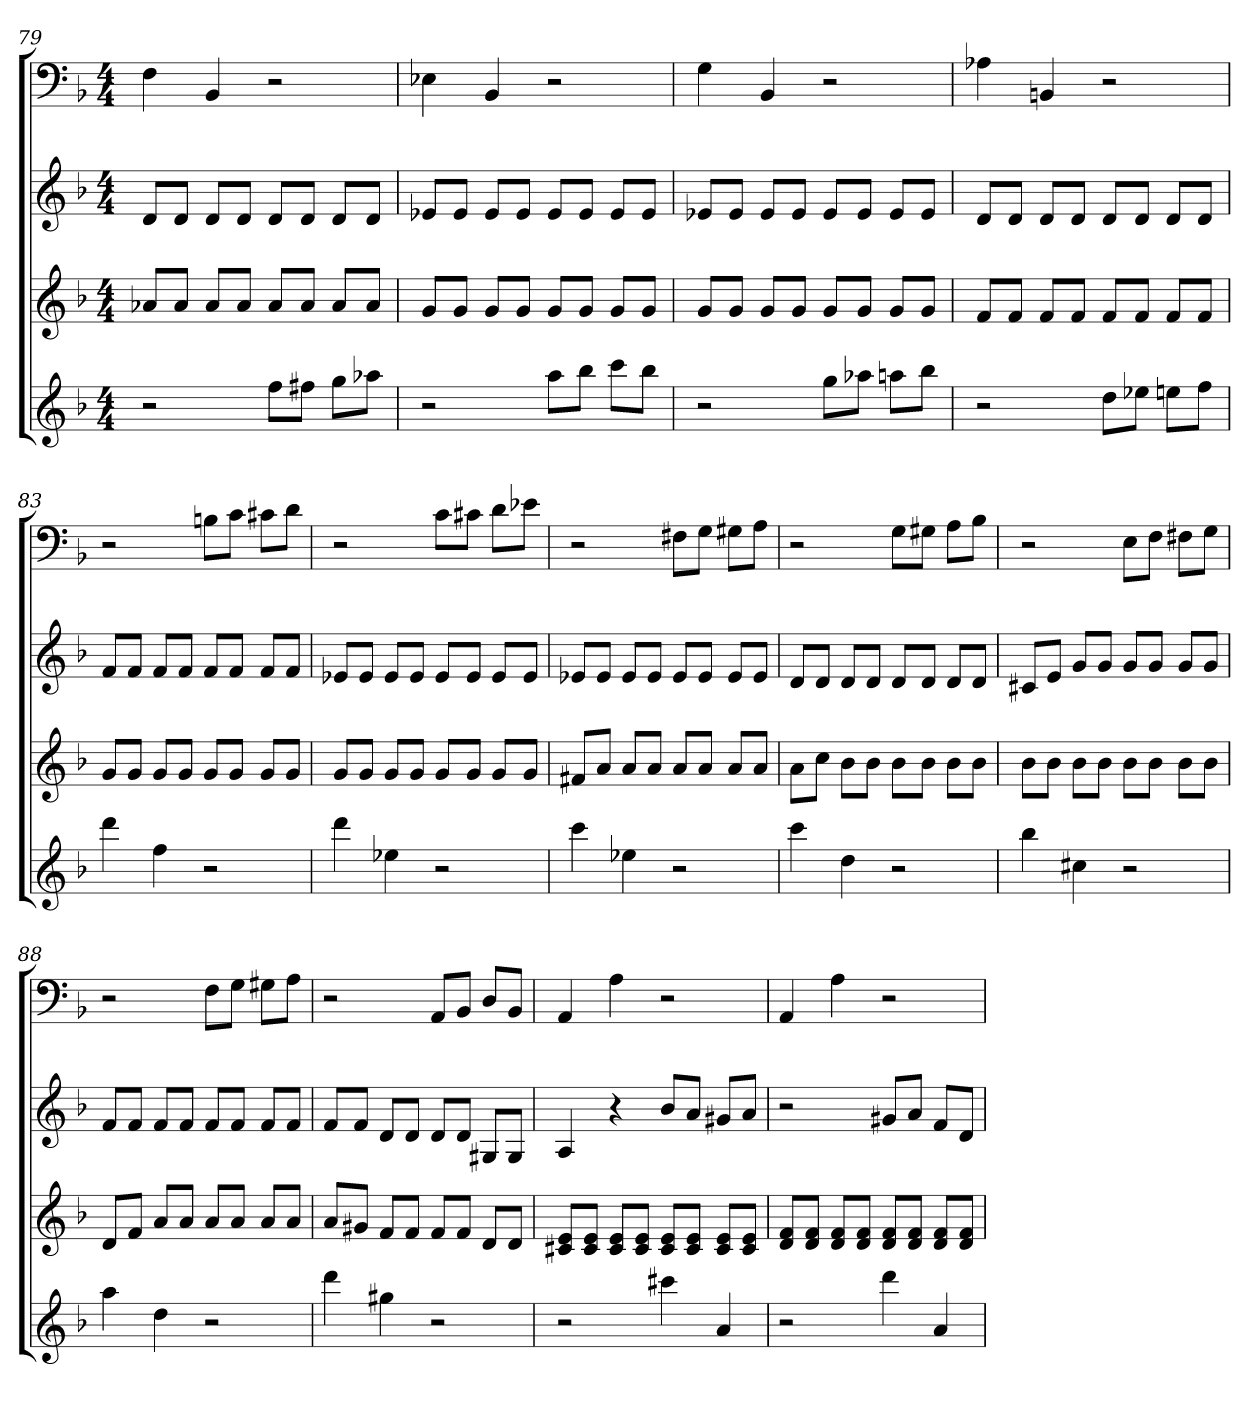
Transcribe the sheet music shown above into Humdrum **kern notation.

**kern	**kern	**kern	**kern
*part4	*part3	*part2	*part1
*staff4	*staff3	*staff2	*staff1
*k[b-]	*k[b-]	*k[b-]	*k[b-]
*F:	*F:	*F:	*F:
*M4/4	*M4/4	*M4/4	*M4/4
=79	=79	=79	=79
2r	8a-XL	8dL	4F
.	8a-J	8dJ	.
.	8a-L	8dL	4BB-
.	8a-J	8dJ	.
8ffL	8a-L	8dL	2r
8ff#XJ	8a-J	8dJ	.
8ggL	8a-L	8dL	.
8aa-XJ	8a-J	8dJ	.
=80	=80	=80	=80
2r	8gL	8e-XL	4E-X
.	8gJ	8e-J	.
.	8gL	8e-L	4BB-
.	8gJ	8e-J	.
8aaL	8gL	8e-L	2r
8bb-J	8gJ	8e-J	.
8cccL	8gL	8e-L	.
8bb-J	8gJ	8e-J	.
=81	=81	=81	=81
2r	8gL	8e-XL	4G
.	8gJ	8e-J	.
.	8gL	8e-L	4BB-
.	8gJ	8e-J	.
8ggL	8gL	8e-L	2r
8aa-XJ	8gJ	8e-J	.
8aanL	8gL	8e-L	.
8bb-J	8gJ	8e-J	.
=82	=82	=82	=82
2r	8fL	8dL	4A-X
.	8fJ	8dJ	.
.	8fL	8dL	4BBn
.	8fJ	8dJ	.
8ddL	8fL	8dL	2r
8ee-XJ	8fJ	8dJ	.
8eenL	8fL	8dL	.
8ffJ	8fJ	8dJ	.
=83	=83	=83	=83
4ddd	8gL	8fL	2r
.	8gJ	8fJ	.
4ff	8gL	8fL	.
.	8gJ	8fJ	.
2r	8gL	8fL	8BnL
.	8gJ	8fJ	8cJ
.	8gL	8fL	8c#XL
.	8gJ	8fJ	8dJ
=84	=84	=84	=84
4ddd	8gL	8e-XL	2r
.	8gJ	8e-J	.
4ee-X	8gL	8e-L	.
.	8gJ	8e-J	.
2r	8gL	8e-L	8cL
.	8gJ	8e-J	8c#XJ
.	8gL	8e-L	8dL
.	8gJ	8e-J	8e-XJ
=85	=85	=85	=85
4ccc	8f#XL	8e-XL	2r
.	8aJ	8e-J	.
4ee-X	8aL	8e-L	.
.	8aJ	8e-J	.
2r	8aL	8e-L	8F#XL
.	8aJ	8e-J	8GJ
.	8aL	8e-L	8G#XL
.	8aJ	8e-J	8AJ
=86	=86	=86	=86
4ccc	8aL	8dL	2r
.	8ccJ	8dJ	.
4dd	8b-L	8dL	.
.	8b-J	8dJ	.
2r	8b-L	8dL	8GL
.	8b-J	8dJ	8G#XJ
.	8b-L	8dL	8AL
.	8b-J	8dJ	8B-J
=87	=87	=87	=87
4bb-	8b-L	8c#XL	2r
.	8b-J	8eJ	.
4cc#X	8b-L	8gL	.
.	8b-J	8gJ	.
2r	8b-L	8gL	8EL
.	8b-J	8gJ	8FJ
.	8b-L	8gL	8F#XL
.	8b-J	8gJ	8GJ
=88	=88	=88	=88
4aa	8dL	8fL	2r
.	8fJ	8fJ	.
4dd	8aL	8fL	.
.	8aJ	8fJ	.
2r	8aL	8fL	8FL
.	8aJ	8fJ	8GJ
.	8aL	8fL	8G#XL
.	8aJ	8fJ	8AJ
=89	=89	=89	=89
4ddd	8aL	8fL	2r
.	8g#XJ	8fJ	.
4gg#X	8fL	8dL	.
.	8fJ	8dJ	.
2r	8fL	8dL	8AAL
.	8fJ	8dJ	8BB-J
.	8dL	8G#XL	8DL
.	8dJ	8G#J	8BB-J
=90	=90	=90	=90
2r	8c#X 8eL	4A	4AA
.	8c# 8eJ	.	.
.	8c# 8eL	4r	4A
.	8c# 8eJ	.	.
4ccc#X	8c# 8eL	8b-L	2r
.	8c# 8eJ	8aJ	.
4a	8c# 8eL	8g#XL	.
.	8c# 8eJ	8aJ	.
=91	=91	=91	=91
2r	8d 8fL	2r	4AA
.	8d 8fJ	.	.
.	8d 8fL	.	4A
.	8d 8fJ	.	.
4ddd	8d 8fL	8g#XL	2r
.	8d 8fJ	8aJ	.
4a	8d 8fL	8fL	.
.	8d 8fJ	8dJ	.
=	=	=	=
*-	*-	*-	*-
